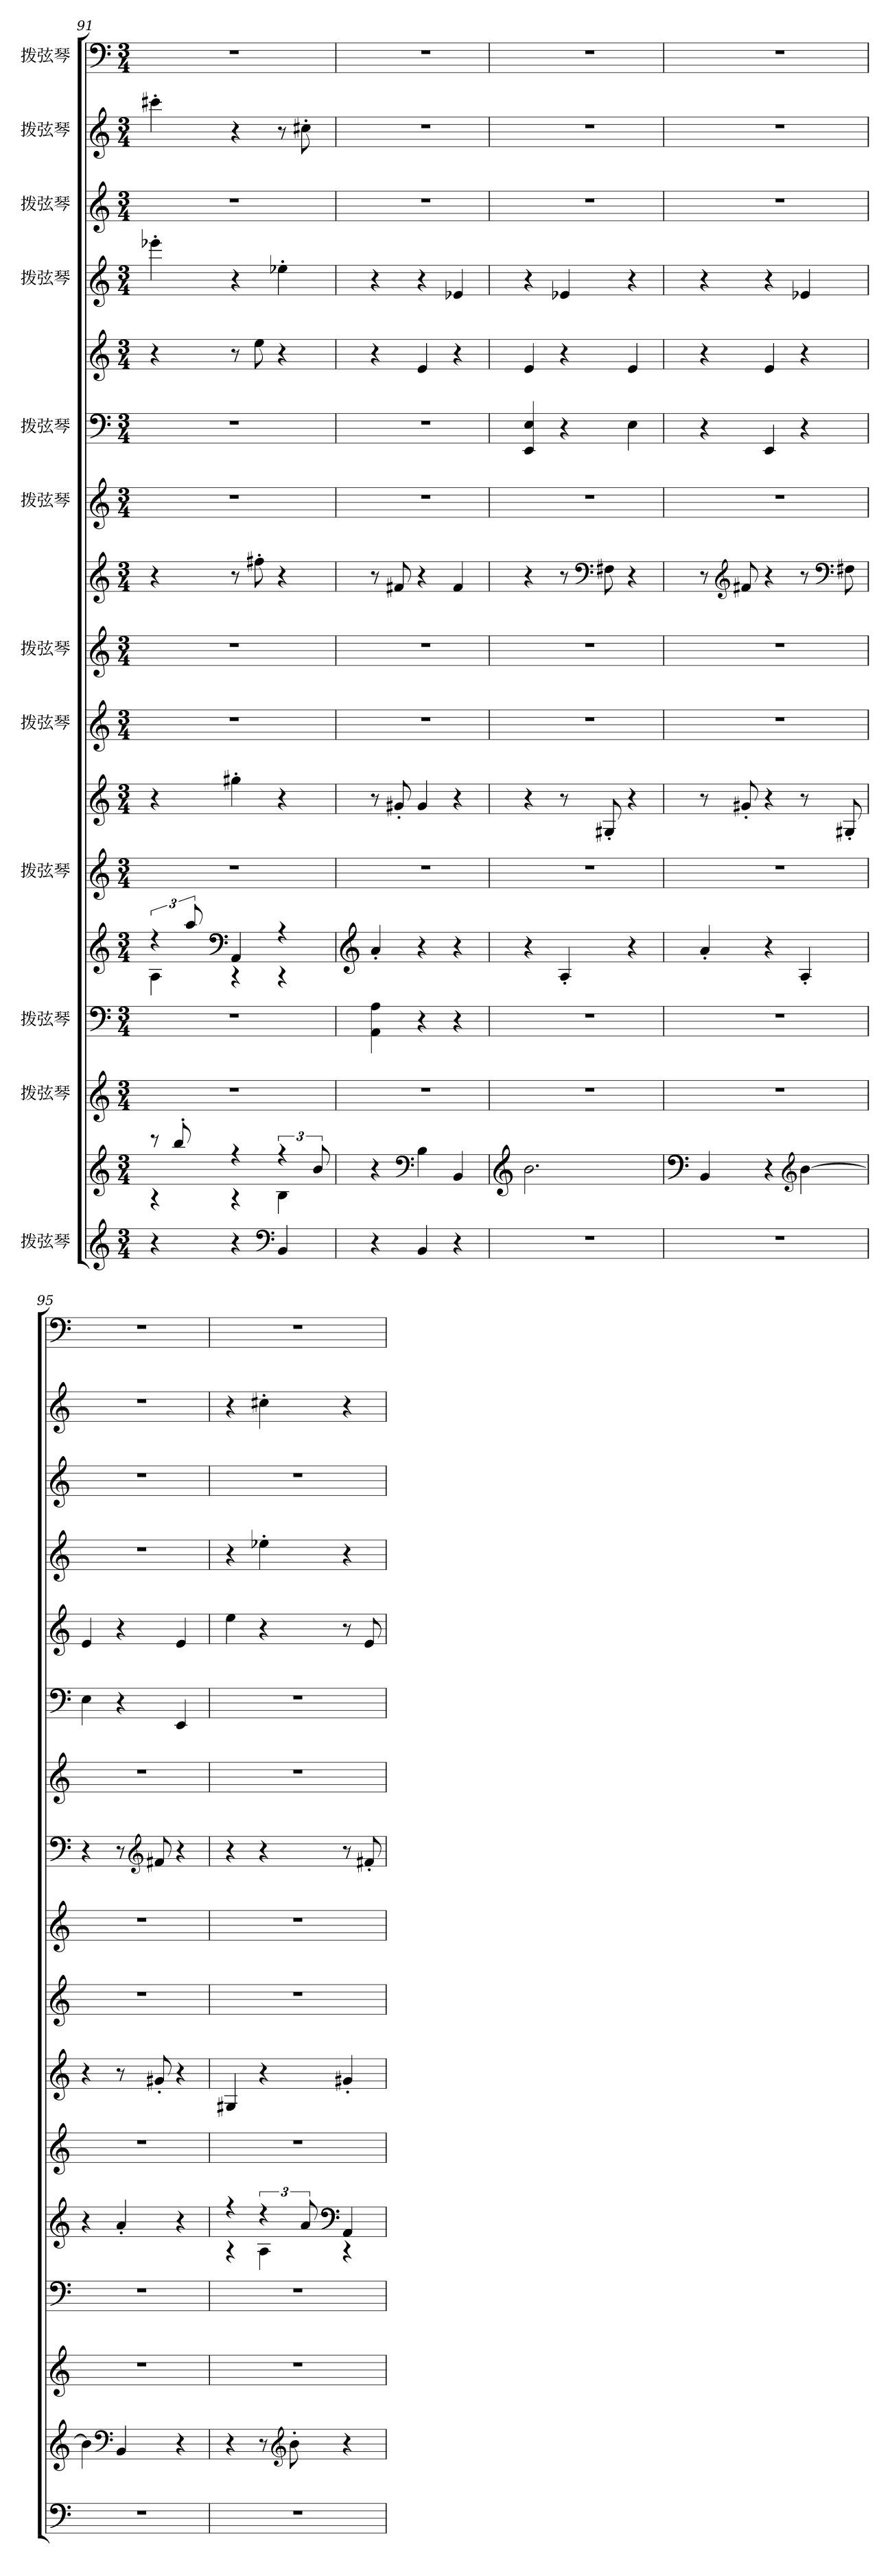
**kern	**kern	**kern	**kern	**kern	**kern	**kern	**kern	**kern	**kern	**kern	**kern	**kern	**kern	**kern	**kern	**kern
*part12	*part12	*part11	*part10	*part10	*part9	*part9	*part8	*part7	*part7	*part6	*part5	*part5	*part4	*part3	*part2	*part1
*staff17	*staff16	*staff15	*staff14	*staff13	*staff12	*staff11	*staff10	*staff9	*staff8	*staff7	*staff6	*staff5	*staff4	*staff3	*staff2	*staff1
*I"拨弦琴	*	*I"拨弦琴	*I"拨弦琴	*	*I"拨弦琴	*	*I"拨弦琴	*I"拨弦琴	*	*I"拨弦琴	*I"拨弦琴	*	*I"拨弦琴	*I"拨弦琴	*I"拨弦琴	*I"拨弦琴
!!LO:PB:g=z
*clefG2	*clefG2	*clefG2	*clefF4	*clefG2	*clefG2	*clefG2	*clefG2	*clefG2	*clefG2	*clefG2	*clefF4	*clefG2	*clefG2	*clefG2	*clefG2	*clefF4
*k[]	*k[]	*k[]	*k[]	*k[]	*k[]	*k[]	*k[]	*k[]	*k[]	*k[]	*k[]	*k[]	*k[]	*k[]	*k[]	*k[]
*M3/4	*M3/4	*M3/4	*M3/4	*M3/4	*M3/4	*M3/4	*M3/4	*M3/4	*M3/4	*M3/4	*M3/4	*M3/4	*M3/4	*M3/4	*M3/4	*M3/4
=91	=91	=91	=91	=91	=91	=91	=91	=91	=91	=91	=91	=91	=91	=91	=91	=91
*	*^	*	*	*^	*	*	*	*	*	*	*	*	*	*	*	*
4r	8r	4r	2.r	2.r	6r	4A\	2.r	4r	2.r	2.r	4r	2.r	2.r	4r	4eee-X'\	2.r	4ccc#X'\	2.r
.	8bb'/	.	.	.	.	.	.	.	.	.	.	.	.	.	.	.	.	.
.	.	.	.	.	12aa/	.	.	.	.	.	.	.	.	.	.	.	.	.
*	*	*	*	*	*clefF4	*	*	*	*	*	*	*	*	*	*	*	*	*
4r	4r	4r	.	.	4AA/	4r	.	4gg#X'\	.	.	8r	.	.	8r	4r	.	4r	.
.	.	.	.	.	.	.	.	.	.	.	8ff#X'\	.	.	8ee\	.	.	.	.
*clefF4	*	*	*	*	*	*	*	*	*	*	*	*	*	*	*	*	*	*
4BB/	6r	4B\	.	.	4r	4r	.	4r	.	.	4r	.	.	4r	4ee-X'\	.	8r	.
.	.	.	.	.	.	.	.	.	.	.	.	.	.	.	.	.	8cc#X'\	.
.	12b/	.	.	.	.	.	.	.	.	.	.	.	.	.	.	.	.	.
*	*v	*v	*	*	*v	*v	*	*	*	*	*	*	*	*	*	*	*	*
=92	=92	=92	=92	=92	=92	=92	=92	=92	=92	=92	=92	=92	=92	=92	=92	=92
*	*	*	*	*clefG2	*	*	*	*	*	*	*	*	*	*	*	*
4r	4r	2.r	4AA\ 4A\	4a'/	2.r	8r	2.r	2.r	8r	2.r	2.r	4r	4r	2.r	2.r	2.r
.	.	.	.	.	.	8g#X'/	.	.	8f#X/	.	.	.	.	.	.	.
*	*clefF4	*	*	*	*	*	*	*	*	*	*	*	*	*	*	*
4BB/	4B\	.	4r	4r	.	4g#/	.	.	4r	.	.	4e/	4r	.	.	.
4r	4BB/	.	4r	4r	.	4r	.	.	4f#/	.	.	4r	4e-X/	.	.	.
=93	=93	=93	=93	=93	=93	=93	=93	=93	=93	=93	=93	=93	=93	=93	=93	=93
*	*clefG2	*	*	*	*	*	*	*	*	*	*	*	*	*	*	*
2.r	2.b\	2.r	2.r	4r	2.r	4r	2.r	2.r	4r	2.r	4EE/ 4E/	4e/	4r	2.r	2.r	2.r
.	.	.	.	4A'/	.	8r	.	.	8r	.	4r	4r	4e-X/	.	.	.
*	*	*	*	*	*	*	*	*	*clefF4	*	*	*	*	*	*	*
.	.	.	.	.	.	8G#X'/	.	.	8F#X\	.	.	.	.	.	.	.
.	.	.	.	4r	.	4r	.	.	4r	.	4E\	4e/	4r	.	.	.
!!LO:PB:g=z
=94	=94	=94	=94	=94	=94	=94	=94	=94	=94	=94	=94	=94	=94	=94	=94	=94
*	*clefF4	*	*	*	*	*	*	*	*	*	*	*	*	*	*	*
2.r	4BB/	2.r	2.r	4a'/	2.r	8r	2.r	2.r	8r	2.r	4r	4r	4r	2.r	2.r	2.r
*	*	*	*	*	*	*	*	*	*clefG2	*	*	*	*	*	*	*
.	.	.	.	.	.	8g#X'/	.	.	8f#X/	.	.	.	.	.	.	.
.	4r	.	.	4r	.	4r	.	.	4r	.	4EE/	4e/	4r	.	.	.
*	*clefG2	*	*	*	*	*	*	*	*	*	*	*	*	*	*	*
.	[4b\	.	.	4A'/	.	8r	.	.	8r	.	4r	4r	4e-X/	.	.	.
*	*	*	*	*	*	*	*	*	*clefF4	*	*	*	*	*	*	*
.	.	.	.	.	.	8G#X'/	.	.	8F#X\	.	.	.	.	.	.	.
=95	=95	=95	=95	=95	=95	=95	=95	=95	=95	=95	=95	=95	=95	=95	=95	=95
2.r	4b\]	2.r	2.r	4r	2.r	4r	2.r	2.r	4r	2.r	4E\	4e/	2.r	2.r	2.r	2.r
*	*clefF4	*	*	*	*	*	*	*	*	*	*	*	*	*	*	*
.	4BB/	.	.	4a'/	.	8r	.	.	8r	.	4r	4r	.	.	.	.
*	*	*	*	*	*	*	*	*	*clefG2	*	*	*	*	*	*	*
.	.	.	.	.	.	8g#X'/	.	.	8f#X/	.	.	.	.	.	.	.
.	4r	.	.	4r	.	4r	.	.	4r	.	4EE/	4e/	.	.	.	.
=96	=96	=96	=96	=96	=96	=96	=96	=96	=96	=96	=96	=96	=96	=96	=96	=96
*	*	*	*	*^	*	*	*	*	*	*	*	*	*	*	*	*
2.r	4r	2.r	2.r	4r	4r	2.r	4G#X/	2.r	2.r	4r	2.r	2.r	4ee\	4r	2.r	4r	2.r
.	8r	.	.	6r	4A\	.	4r	.	.	4r	.	.	4r	4ee-X'\	.	4cc#X'\	.
*	*clefG2	*	*	*	*	*	*	*	*	*	*	*	*	*	*	*	*
.	8b'\	.	.	.	.	.	.	.	.	.	.	.	.	.	.	.	.
.	.	.	.	12a/	.	.	.	.	.	.	.	.	.	.	.	.	.
*	*	*	*	*clefF4	*	*	*	*	*	*	*	*	*	*	*	*	*
.	4r	.	.	4AA/	4r	.	4g#X'/	.	.	8r	.	.	8r	4r	.	4r	.
.	.	.	.	.	.	.	.	.	.	8f#X'/	.	.	8e/	.	.	.	.
*	*	*	*	*v	*v	*	*	*	*	*	*	*	*	*	*	*	*
=	=	=	=	=	=	=	=	=	=	=	=	=	=	=	=	=
*-	*-	*-	*-	*-	*-	*-	*-	*-	*-	*-	*-	*-	*-	*-	*-	*-
